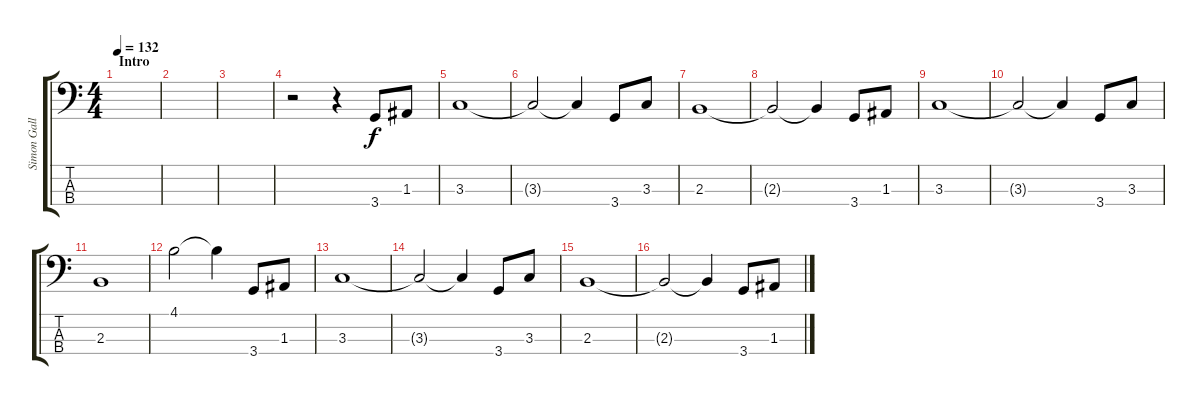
\track ("Simon Gallup (bass)" "Simon Gall") {instrument electricbasspick}
\staff {score tabs}
\tuning (G2 D2 A1 E1) {hide}
\ts (4 4)
\section ("" "Intro")
\tempo 132
\clef f4
\ks c
|
|
|
r.2 r.4 3.4.8 1.3.8 |
3.3.1 |
3.3{t}.2 3.3{t}.4 3.4.8 3.3.8 |
2.3.1 |
2.3{t}.2 2.3{t}.4 3.4.8 1.3.8 |
3.3.1 |
3.3{t}.2 3.3{t}.4 3.4.8 3.3.8 |
2.3.1 |
4.1.2 4.1{t}.4 3.4.8 1.3.8 |
3.3.1 |
3.3{t}.2 3.3{t}.4 3.4.8 3.3.8 |
2.3.1 |
2.3{t}.2 2.3{t}.4 3.4.8 1.3.8
